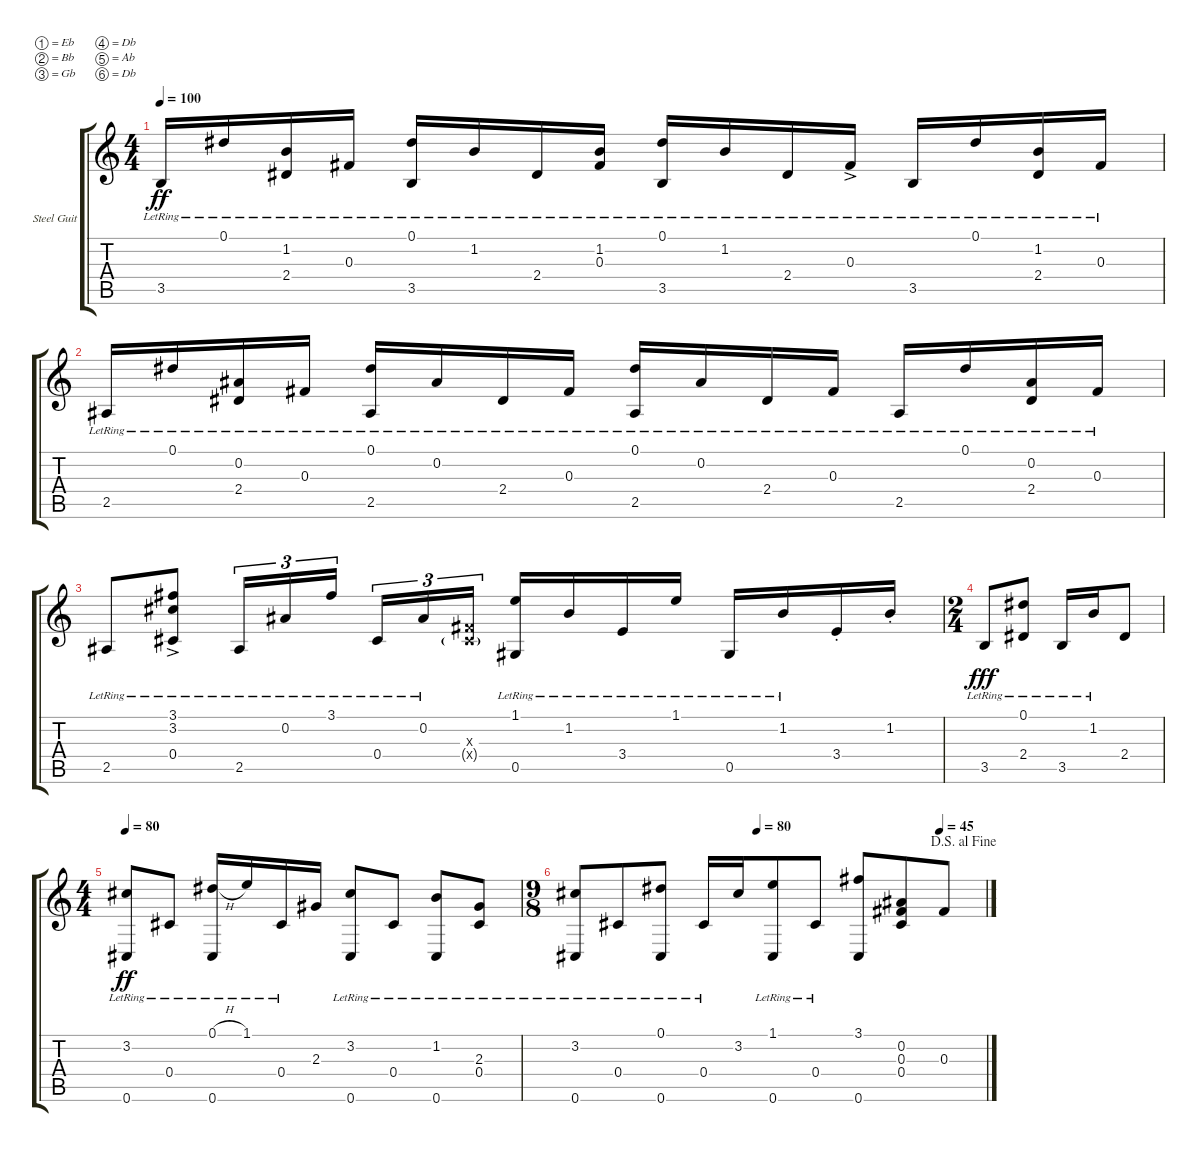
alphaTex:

\bracketExtendMode groupsimilarinstruments
\firstSystemTrackNameOrientation horizontal
\otherSystemsTrackNameOrientation horizontal
\track ("Steel Guitar" "Steel Guit") {instrument acousticguitarsteel}
\staff {score tabs}
\tuning (Eb4 Bb3 Gb3 Db3 Ab2 Db2)
\ts (4 4)
\tempo 100
\clef g2
\ks aminor
3.5{lr}.16{dy ff} 0.1{lr}.16 (2.4{lr} 1.2{lr}).16 0.3{lr}.16 (0.1{lr} 3.5{lr}).16 1.2{lr}.16 2.4{lr}.16 (0.3{lr} 1.2).16 (0.1{lr} 3.5{lr}).16 1.2{lr}.16 2.4{lr}.16 0.3{ac lr}.16 3.5{lr}.16 0.1{lr}.16 (1.2{lr} 2.4).16 0.3{lr}.16 |
2.5{lr}.16 0.1{lr}.16 (0.2{lr} 2.4{lr}).16 0.3{lr}.16 (2.5{lr} 0.1{lr}).16 0.2{lr}.16 2.4{lr}.16 0.3{lr}.16 (0.1{lr} 2.5{lr}).16 0.2{lr}.16 2.4{lr}.16 0.3{lr}.16 2.5{lr}.16 0.1{lr}.16 (0.2{lr} 2.4).16 0.3{lr}.16 |
2.5{lr}.8 (0.4{lr} 3.1{ac lr} 3.2{lr}).8 2.5{lr}.16{tu (3 2)} 0.2{lr}.16{tu (3 2)} 3.1{lr}.16{tu (3 2)} 0.4{lr}.16{tu (3 2)} 0.2{lr}.16{tu (3 2)} (0.3{x} 0.4{g x}).16{tu (3 2)} (0.5{lr} 1.1).16 1.2{lr}.16 3.4{lr}.16 1.1{lr}.16 0.5{lr}.16 1.2{lr}.16 3.4{st}.16 1.2{st}.16 |
\ts (2 4)
3.5{lr}.8{dy fff} (2.4{lr} 0.1{lr}).8 3.5{lr}.16 1.2{lr}.16 2.4.8 |
\ts (4 4)
\tempo 80
(3.2{lr} 0.6{lr}).8{dy ff} 0.4{lr}.8 (0.6{lr} 0.1{h lr}).16 1.1{lr}.16 0.4{lr}.16 2.3.16 (0.6{lr} 3.2{lr}).8 0.4{lr}.8 (0.6{lr} 1.2{lr}).8 (0.4{lr} 2.3{lr}).8 |
\ts (9 8)
\jump dalsegnoalfine
\tempo (80 0.444444)
\tempo (45 0.888889)
(3.2{lr} 0.6{lr}).8 0.4{lr}.8 (0.6{lr} 0.1{lr}).8 0.4{lr}.16 3.2.16 (0.6{lr} 1.1).8 0.4{lr}.8 (0.6 3.1).8 (0.4 0.3 0.2).8 0.3.8
